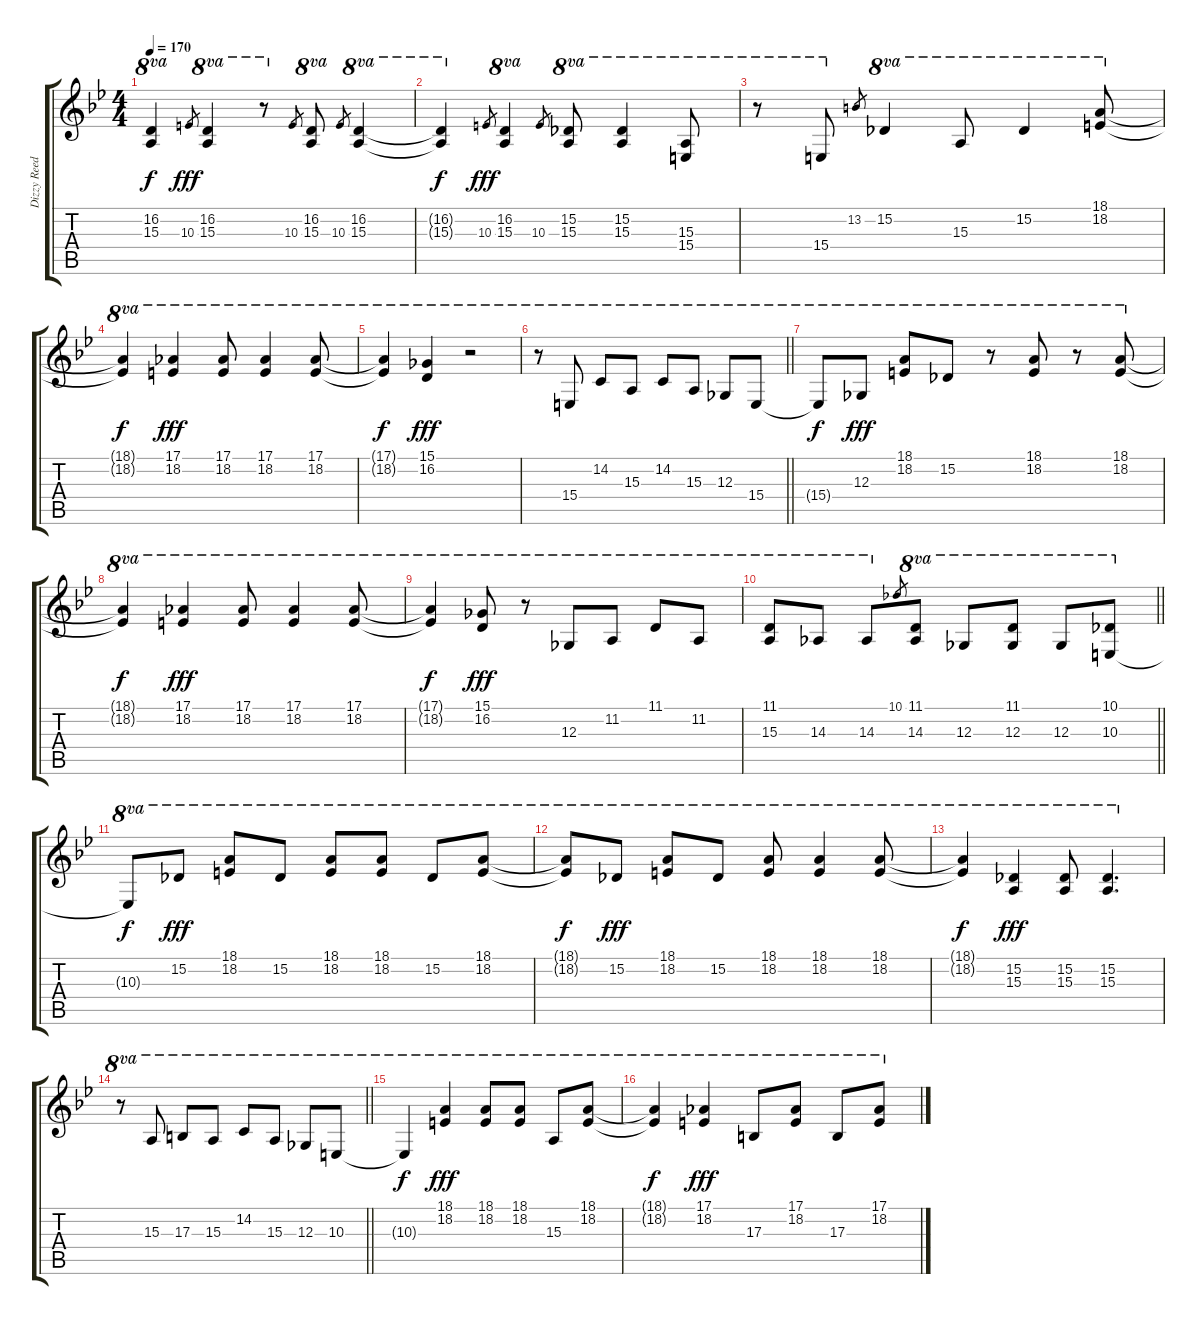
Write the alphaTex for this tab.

\track ("Dizzy Reed - Piano" "Dizzy Reed") {instrument electricgrandpiano}
\staff {score tabs}
\tuning (Eb4 Bb3 Gb3 Db3 Ab2 Eb2) {hide}
\ts (4 4)
\tempo 170
\clef g2
\ks bb
(16.2{t} 15.3{t}).4{ot 8va dy f} 10.3.8{gr dy fff} (16.2 15.3).4{ot 8va} r.8{ot 8va} 10.3.8{gr} (16.2 15.3).8{ot 8va} 10.3.8{gr} (16.2 15.3).4{ot 8va} |
(16.2{t} 15.3{t}).4{ot 8va dy f} 10.3.8{gr dy fff} (16.2 15.3).4{ot 8va} 10.3.8{gr} (15.2 15.3).8{ot 8va} (15.2 15.3).4{ot 8va} (15.3 15.4).8{ot 8va} |
r.8{ot 8va} 15.4.8{ot 8va} 13.2.8{gr} 15.2.4{ot 8va} 15.3.8{ot 8va} 15.2.4{ot 8va} (18.1 18.2).8{ot 8va} |
(18.1{t} 18.2{t}).4{ot 8va dy f} (17.1 18.2).4{ot 8va dy fff} (17.1 18.2).8{ot 8va} (17.1 18.2).4{ot 8va} (17.1 18.2).8{ot 8va} |
(17.1{t} 18.2{t}).4{ot 8va dy f} (15.1 16.2).4{ot 8va dy fff} r.2{ot 8va} |
\barLineRight lightlight
r.8{ot 8va} 15.4.8{ot 8va} 14.2.8{ot 8va} 15.3.8{ot 8va} 14.2.8{ot 8va} 15.3.8{ot 8va} 12.3.8{ot 8va} 15.4.8{ot 8va} |
15.4{t}.8{ot 8va dy f} 12.3.8{ot 8va dy fff} (18.1 18.2).8{ot 8va} 15.2.8{ot 8va} r.8{ot 8va} (18.1 18.2).8{ot 8va} r.8{ot 8va} (18.1 18.2).8{ot 8va} |
(18.1{t} 18.2{t}).4{ot 8va dy f} (17.1 18.2).4{ot 8va dy fff} (17.1 18.2).8{ot 8va} (17.1 18.2).4{ot 8va} (17.1 18.2).8{ot 8va} |
(17.1{t} 18.2{t}).4{ot 8va dy f} (15.1 16.2).8{ot 8va dy fff} r.8{ot 8va} 12.3.8{ot 8va} 11.2.8{ot 8va} 11.1.8{ot 8va} 11.2.8{ot 8va} |
\barLineRight lightlight
(11.1 15.3).8{ot 8va} 14.3.8{ot 8va} 14.3.8{ot 8va} 10.1.8{gr} (11.1 14.3).8{ot 8va} 12.3.8{ot 8va} (11.1 12.3).8{ot 8va} 12.3.8{ot 8va} (10.1 10.3).8{ot 8va} |
10.3{t}.8{ot 8va dy f} 15.2.8{ot 8va dy fff} (18.1 18.2).8{ot 8va} 15.2.8{ot 8va} (18.1 18.2).8{ot 8va} (18.1 18.2).8{ot 8va} 15.2.8{ot 8va} (18.1 18.2).8{ot 8va} |
(18.1{t} 18.2{t}).8{ot 8va dy f} 15.2.8{ot 8va dy fff} (18.1 18.2).8{ot 8va} 15.2.8{ot 8va} (18.1 18.2).8{ot 8va} (18.1 18.2).4{ot 8va} (18.1 18.2).8{ot 8va} |
(18.1{t} 18.2{t}).4{ot 8va dy f} (15.2 15.3).4{ot 8va dy fff} (15.2 15.3).8{ot 8va} (15.2 15.3).4{d ot 8va} |
\barLineRight lightlight
r.8{ot 8va} 15.3.8{ot 8va} 17.3.8{ot 8va} 15.3.8{ot 8va} 14.2.8{ot 8va} 15.3.8{ot 8va} 12.3.8{ot 8va} 10.3.8{ot 8va} |
10.3{t}.4{ot 8va dy f} (18.1 18.2).4{ot 8va dy fff} (18.1 18.2).8{ot 8va} (18.1 18.2).8{ot 8va} 15.3.8{ot 8va} (18.1 18.2).8{ot 8va} |
(18.1{t} 18.2{t}).4{ot 8va dy f} (17.1 18.2).4{ot 8va dy fff} 17.3.8{ot 8va} (17.1 18.2).8{ot 8va} 17.3.8{ot 8va} (17.1 18.2).8{ot 8va}
